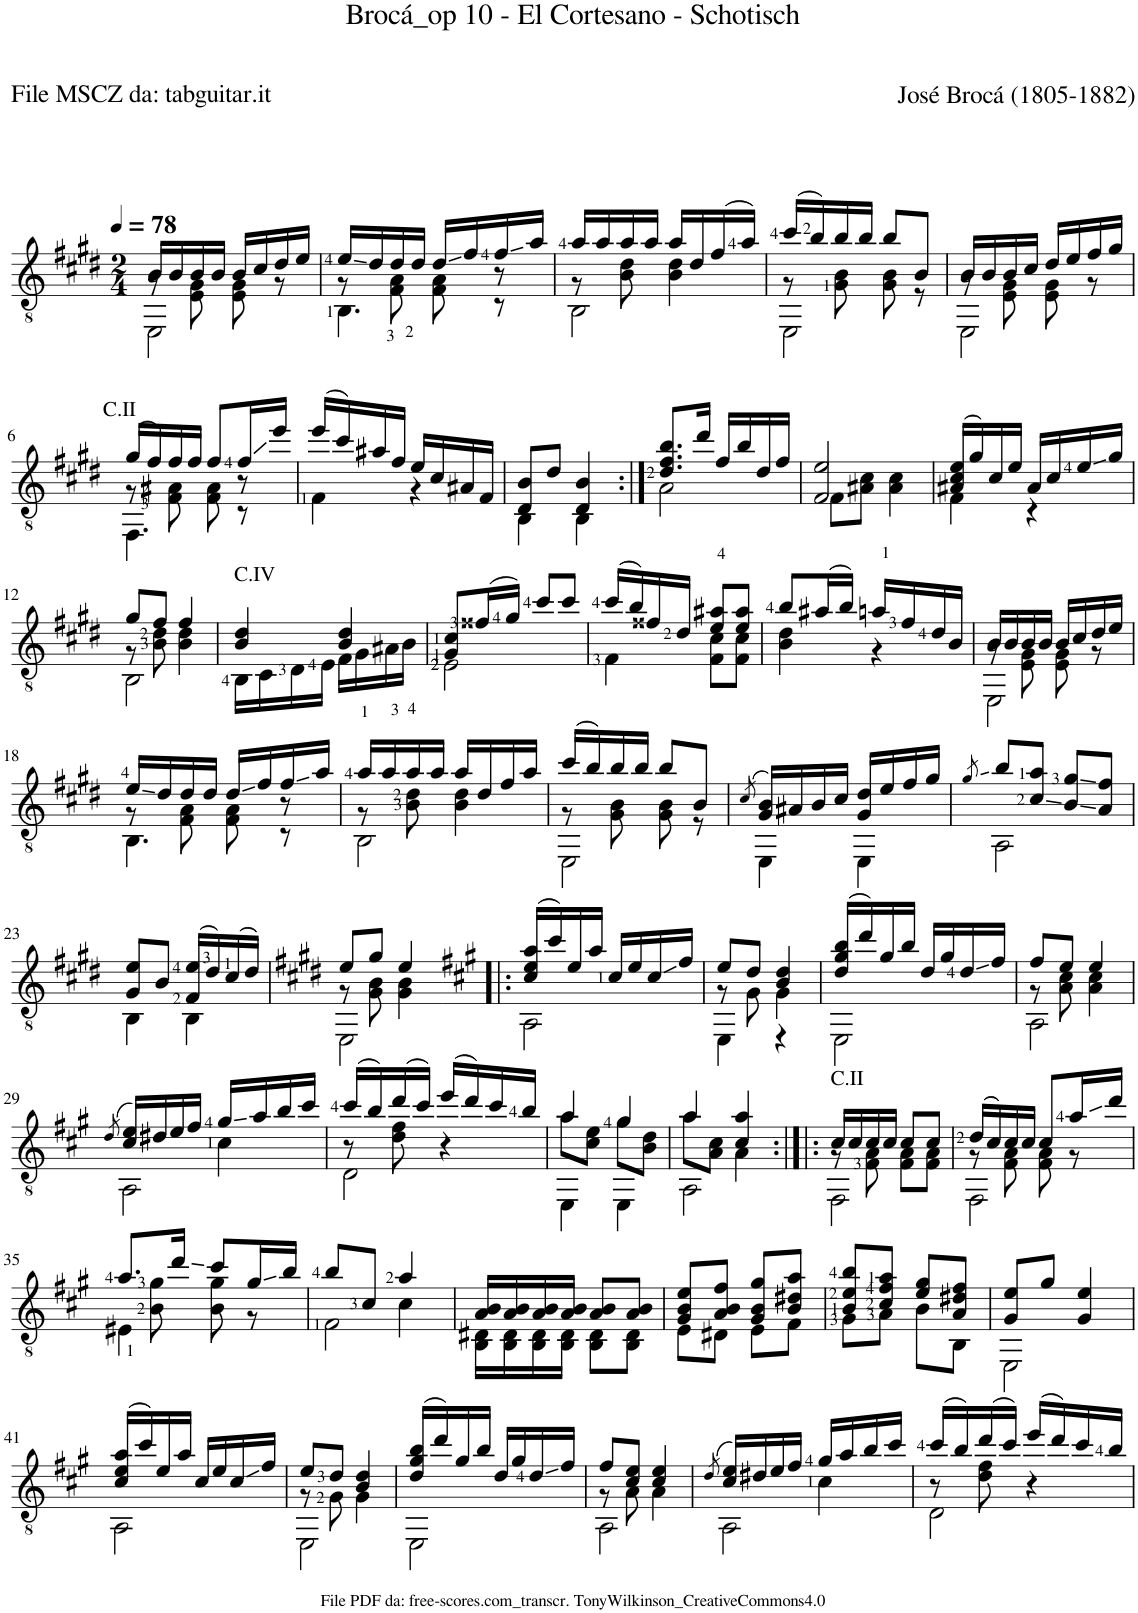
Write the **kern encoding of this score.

**kern
*part1
*staff1
*I"Guitar
*I'Guit.
*clefGv2
*k[f#c#g#d#]
*M2/4
*MM78
=1
*^
*	*^
16B/LL	8r	2EE\
16B/	.	.
16B/	8E\ 8G#\	.
16B/JJ	.	.
16B/LL	8E\ 8G#\	.
16c#/	.	.
16d#/	8r	.
16e/JJ	.	.
=2	=2	=2
16e/LL	8r	4.BB\
16d#/	.	.
16d#/	8F#\ 8A\	.
16d#/JJ	.	.
16d#/LL	8F#\ 8A\	.
16f#/	.	.
16f#/	8r	8r
16a/JJ	.	.
=3	=3	=3
16a/LL	8r	2BB\
16a/	.	.
16a/	8B\ 8d#\	.
16a/JJ	.	.
16a/LL	4B\ 4d#\	.
16d#/	.	.
(16f#/	.	.
16a/JJ)	.	.
=4	=4	=4
(16cc#/LL	8r	2EE\
16b/)	.	.
16b/	8G#\ 8B\	.
16b/JJ	.	.
8b/L	8G#\ 8B\	.
8B/J	8r	.
=5	=5	=5
16B/LL	8r	2EE\
16B/	.	.
16B/	8E\ 8G#\	.
16c#/JJ	.	.
16d#/LL	8E\ 8G#\	.
16e/	.	.
16f#/	8r	.
16g#/JJ	.	.
!!LO:LB:g=z	!!	!!
=6	=6	=6
!LO:TX:a:t=C.II	!	!
(16g#/LL	8r	4.FF#\
16f#/)	.	.
16f#/	8F#\ 8A#X\	.
16f#/JJ	.	.
8f#/L	8F#\ 8A#\	.
16f#/L	8r	8r
16ee/JJ	.	.
*	*v	*v
=7	=7
(16ee/LL	4F#\
16cc#/)	.
16a#X/	.
16f#/JJ	.
16e/LL	4r
16c#/	.
16A#X/	.
16F#/JJ	.
=8	=8
8D#/ 8B/L	4BB\
8d#/J	.
4D#/ 4B/	4BB\
=9:|!	=9:|!
8.d#/ 8.f#/ 8.b/L	2A\
16dd#/Jk	.
16f#/LL	.
16b/	.
16d#/	.
16f#/JJ	.
=10	=10
*	*^
2e/	8F#\L	2F#/
.	8A#X\ 8c#\J	.
.	4A#\ 4c#\	.
*	*v	*v
=11	=11
(16A#X/ 16c#/ 16e/LL	4F#\
16g#/)	.
16c#/	.
16e/JJ	.
16A#/LL	4r
16c#/	.
16e/	.
16g#/JJ	.
!!LO:LB:g=z	!!
=12	=12
*	*^
8g#/L	8r	2BB\
8f#/J	8B\ 8d#\	.
4f#/	4B\ 4d#\	.
*	*v	*v
=13	=13
!LO:TX:a:t=C.IV	!
4B/ 4d#/	16BB\LL
.	16C#\
.	16D#\
.	16E\JJ
4B/ 4d#/	16F#\LL
.	16G#<\
.	16A#X<\
.	16B<\JJ
=14	=14
8G#/ 8c#/L	2E\
(16f##X/L	.
16g#/JJ)	.
8cc#/L	.
8cc#/J	.
=15	=15
(16cc#/LL	4F#\
16b/)	.
16f##X/	.
16d#/JJ	.
8e/ 8a#X/L	8F#\ 8c#\L
8e/ 8a#/J	8F#\ 8c#\J
=16	=16
8b/L	4B\ 4d#\
(16a#X/L	.
16b/JJ)	.
16an/LL	4r
16f#/	.
16d#/	.
16B/JJ	.
=17	=17
*	*^
16B/LL	8r	2EE\
16B/	.	.
16B/	8E\ 8G#\	.
16B/JJ	.	.
16B/LL	8E\ 8G#\	.
16c#/	.	.
16d#/	8r	.
16e/JJ	.	.
!!LO:LB:g=z	!!	!!
=18	=18	=18
16e/LL	8r	4.BB\
16d#/	.	.
16d#/	8F#\ 8A\	.
16d#/JJ	.	.
16d#/LL	8F#\ 8A\	.
16f#/	.	.
16f#/	8r	8r
16a/JJ	.	.
=19	=19	=19
16a/LL	8r	2BB\
16a/	.	.
16a/	8B\ 8d#\	.
16a/JJ	.	.
16a/LL	4B\ 4d#\	.
16d#/	.	.
16f#/	.	.
16a/JJ	.	.
=20	=20	=20
(16cc#/LL	8r	2EE\
16b/)	.	.
16b/	8G#\ 8B\	.
16b/JJ	.	.
8b/L	8G#\ 8B\	.
8B/J	8r	.
*v	*v	*v
=21
(8qc#/
*^
16G#/ 16B/LL)	4EE\
16A#X/	.
16B/	.
16c#/JJ	.
16G#/ 16d#/LL	4EE\
16e/	.
16f#/	.
16g#/JJ	.
=22	=22
8qg#/	.
8b/L	2AA\
8c#/ 8a/J	.
8B/ 8g#/L	.
8A/ 8f#/J	.
!!LO:LB:g=z	!!
=23	=23
8G#/ 8e/L	4BB\
8B/J	.
(16F#/ 16e/LL	4BB\
16d#/)	.
(16c#/	.
16d#/JJ)	.
*v	*v
=24
*k[f#c#g#d#]
*^
*	*^
8e/L	8r	2EE\
8g#/J	8G#\ 8B\	.
4e/	4G#\ 4B\	.
*v	*v	*v
=25!|:
*k[f#c#g#]
*^
(16c#/ 16e/ 16a/LL	2AA\
16cc#/)	.
16e/	.
16a/JJ	.
16c#/LL	.
16e/	.
16c#/	.
16f#/JJ	.
=26	=26
*	*^
8e/L	8r	4EE\
8d/J	8G#\	.
4B/ 4d/	4G#\	4r
*	*v	*v
=27	=27
(16d/ 16g#/ 16b/LL	2EE\
16dd/)	.
16g#/	.
16b/JJ	.
16d/LL	.
16g#/	.
16d/	.
16f#/JJ	.
=28	=28
*	*^
8f#/L	8r	2AA\
8e/J	8A\ 8c#\	.
4e/	4A\ 4c#\	.
!!LO:LB:g=z	!!	!!
=29	=29	=29
(8qd/	.	.
16c#/ 16e/LL)	4ryy	2AA\
16d#X/	.	.
16e/	.	.
16f#/JJ	.	.
16g#/LL	4c#\	.
16a/	.	.
16b/	.	.
16cc#/JJ	.	.
=30	=30	=30
(16cc#/LL	8r	2D\
16b/)	.	.
(16dd/	8d\ 8f#\	.
16cc#/JJ)	.	.
(16ee/LL	4r	.
16dd/)	.	.
16cc#/	.	.
16b/JJ	.	.
=31	=31	=31
4a/	8a\L	4EE\
.	8c#\ 8e\J	.
4g#/	8g#\L	4EE\
.	8B\ 8d\J	.
=32	=32	=32
4a/	8a\L	2AA\
.	8A\ 8c#\J	.
4c#/ 4a/	4A\	.
=33:|!|:	=33:|!|:	=33:|!|:
!LO:TX:a:t=C.II	!	!
16c#/LL	8r	2FF#\
16c#/	.	.
16c#/	8F#\ 8A\	.
16c#/JJ	.	.
8c#/L	8F#\ 8A\L	.
8c#/J	8F#\ 8A\J	.
=34	=34	=34
(16d/LL	8r	2FF#\
16c#/)	.	.
16c#/	8F#\ 8A\	.
16c#/JJ	.	.
8c#/L	8F#\ 8A\	.
16a/L	8r	.
16dd/JJ	.	.
!!LO:LB:g=z	!!	!!
=35	=35	=35
8.a/L	8ryy	4E#X\
.	8B\ 8g#\	.
16dd/Jk	.	.
8cc#/L	8B\ 8g#\	4ryy
16g#/L	8r	.
16b/JJ	.	.
=36	=36	=36
8b/L	2F#\	4ryy
8c#/J	.	.
4a/	.	4c#\
*	*v	*v
=37	=37
16A/ 16B/LL	16BB\ 16D#X\LL
16A/ 16B/	16BB\ 16D#\
16A/ 16B/	16BB\ 16D#\
16A/ 16B/JJ	16BB\ 16D#\JJ
8A/ 8B/L	8BB\ 8D#\L
8A/ 8B/J	8BB\ 8D#\J
=38	=38
8G#/ 8B/ 8e/L	8E\L
8A/ 8B/ 8f#/J	8D#X\J
8G#/ 8B/ 8g#/L	8E\L
8B/ 8d#X/ 8a/J	8F#\J
=39	=39
8B/ 8e/ 8b/L	8G#\L
8c#/ 8f#/ 8a/J	8A\J
8e/ 8g#/L	8B\L
8A/ 8d#X/ 8f#/J	8BB\J
=40	=40
8G#/ 8e/L	2EE\
8g#/J	.
4G#/ 4e/	.
!!LO:LB:g=z	!!
=41	=41
(16c#/ 16e/ 16a/LL	2AA\
16cc#/)	.
16e/	.
16a/JJ	.
16c#/LL	.
16e/	.
16c#/	.
16f#/JJ	.
=42	=42
*	*^
8e/L	8r	2EE\
8d/J	8G#\	.
4B/ 4d/	4G#\	.
*	*v	*v
=43	=43
(16d/ 16g#/ 16b/LL	2EE\
16dd/)	.
16g#/	.
16b/JJ	.
16d/LL	.
16g#/	.
16d/	.
16f#/JJ	.
=44	=44
*	*^
8f#/L	8r	2AA\
8c#/ 8e/J	8A\	.
4c#/ 4e/	4A\	.
=45	=45	=45
(8qd/	.	.
16c#/ 16e/LL)	4ryy	2AA\
16d#X/	.	.
16e/	.	.
16f#/JJ	.	.
16g#/LL	4c#\	.
16a/	.	.
16b/	.	.
16cc#/JJ	.	.
=46	=46	=46
(16cc#/LL	8r	2D\
16b/)	.	.
(16dd/	8d\ 8f#\	.
16cc#/JJ)	.	.
(16ee/LL	4r	.
16dd/)	.	.
16cc#/	.	.
16b/JJ	.	.
*v	*v	*v
=
*-
